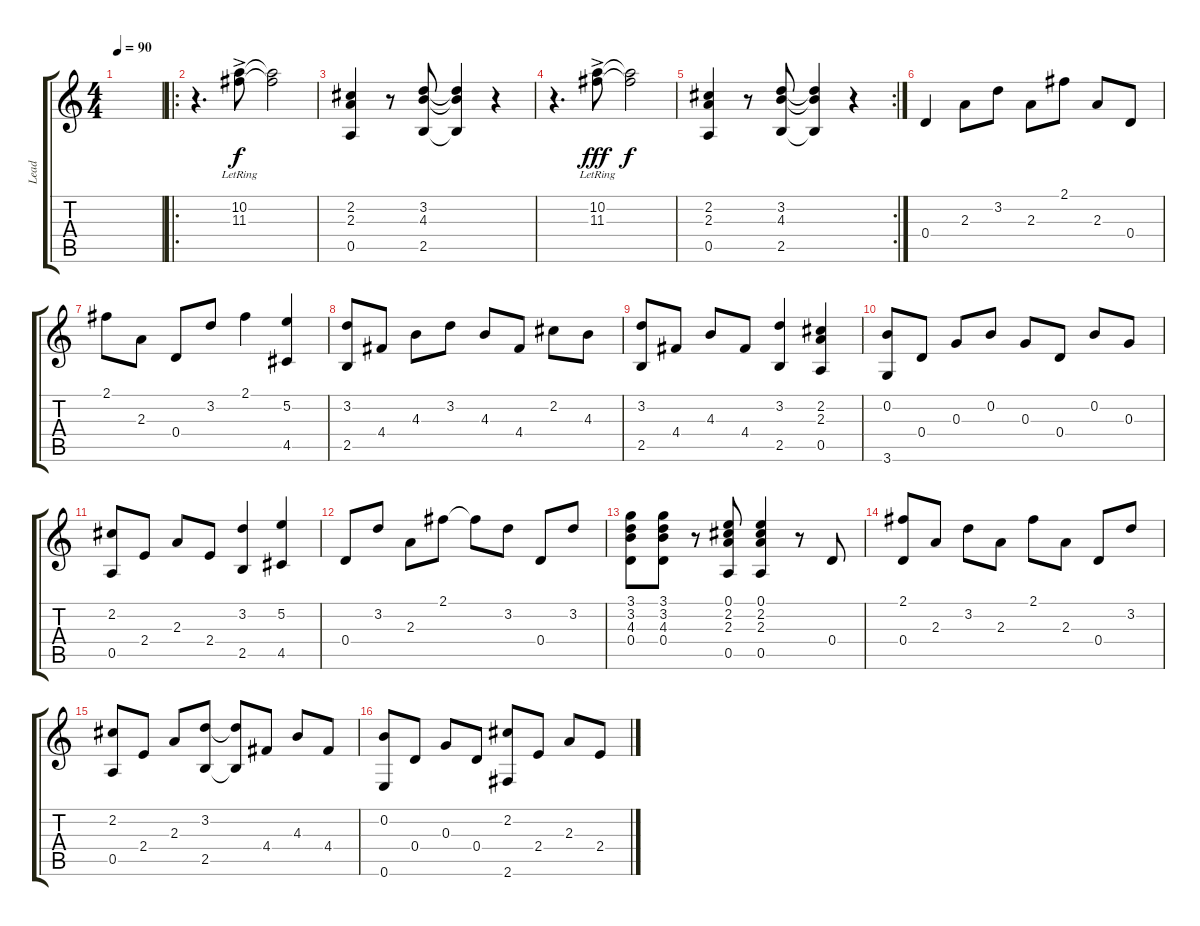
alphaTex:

\track ("Lead" "Lead") {instrument electricguitarclean}
\staff {score tabs}
\tuning (E4 B3 G3 D3 A2 E2) {hide}
\ts (4 4)
\tempo 90
\clef g2
\ks c
|
\ro
r.4{d} (10.2{ac lr} 11.3{ac lr}).8 (10.2{t} 11.3{t}).2{dy f} |
(2.2 2.3 0.5).4 r.8 (3.2 4.3 2.5).8 (3.2{t} 4.3{t} 2.5{t}).4 r.4 |
r.4{d} (10.2{ac lr} 11.3{ac lr}).8{dy fff} (10.2{t} 11.3{t}).2{dy f} |
\rc 2
(2.2 2.3 0.5).4 r.8 (3.2 4.3 2.5).8 (3.2{t} 4.3{t} 2.5{t}).4 r.4 |
0.4.4 2.3.8 3.2.8 2.3.8 2.1.8 2.3.8 0.4.8 |
2.1.8 2.3.8 0.4.8 3.2.8 2.1.4 (5.2 4.5).4 |
(3.2 2.5).8 4.4.8 4.3.8 3.2.8 4.3.8 4.4.8 2.2.8 4.3.8 |
(3.2 2.5).8 4.4.8 4.3.8 4.4.8 (3.2 2.5).4 (2.2 2.3 0.5).4 |
(0.2 3.6).8 0.4.8 0.3.8 0.2.8 0.3.8 0.4.8 0.2.8 0.3.8 |
(2.2 0.5).8 2.4.8 2.3.8 2.4.8 (3.2 2.5).4 (5.2 4.5).4 |
0.4.8 3.2.8 2.3.8 2.1.8 2.1{t}.8 3.2.8 0.4.8 3.2.8 |
(3.1 3.2 4.3 0.4).8 (3.1 3.2 4.3 0.4).8 r.8 (0.1 2.2 2.3 0.5).8 (0.1 2.2 2.3 0.5).4 r.8 0.4.8 |
(2.1 0.4).8 2.3.8 3.2.8 2.3.8 2.1.8 2.3.8 0.4.8 3.2.8 |
(2.2 0.5).8 2.4.8 2.3.8 (3.2 2.5).8 (3.2{t} 2.5{t}).8 4.4.8 4.3.8 4.4.8 |
(0.2 0.6).8 0.4.8 0.3.8 0.4.8 (2.2 2.6).8 2.4.8 2.3.8 2.4.8
